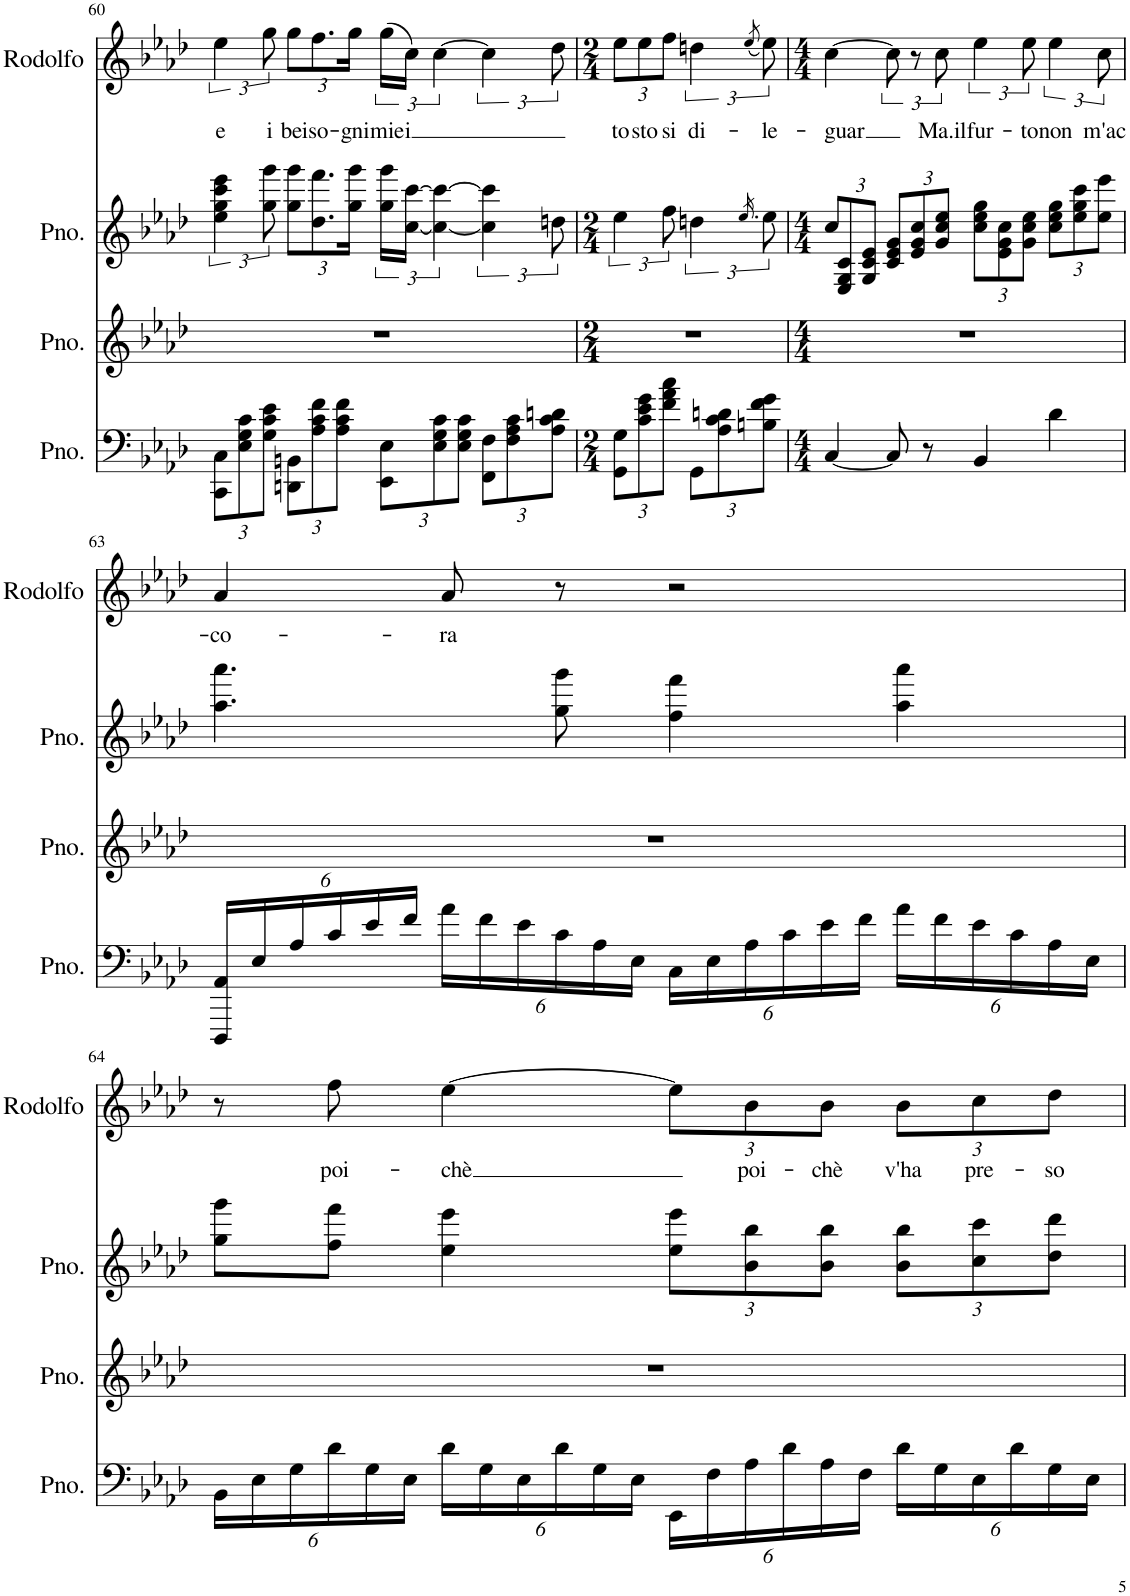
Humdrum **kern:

**kern	**kern	**kern	**kern	**text
*part4	*part3	*part2	*part1	*part1
*staff4	*staff3	*staff2	*staff1	*staff1
*I"Piano	*I"Piano	*I"Piano	*I"Rodolfo	*
*I'Pno.	*I'Pno.	*I'Pno.	*I'Rodolfo	*
!!LO:PB:g=z
*clefF4	*clefG2	*clefG2	*clefG2	*
*k[b-e-a-d-]	*k[b-e-a-d-]	*k[b-e-a-d-]	*k[b-e-a-d-]	*
*M4/4	*M4/4	*M4/4	*M4/4	*
*Xbrackettup	*	*	*	*
=60	=60	=60	=60	=60
!	!	!	!	!LO:LY:b
12CC\ 12C\L	1r	6ee-\ 6gg\ 6ccc\ 6eee-\	6ee-\	e
12E-\ 12G\ 12c\	.	.	.	.
!	!	!	!	!LO:LY:b
12G\ 12c\ 12e-\J	.	12gg\ 12ggg\	12gg\	i
*	*	*Xbrackettup	*Xbrackettup	*
!	!	!	!	!LO:LY:b
12DDn\ 12BBn\L	.	12gg\ 12ggg\L	12gg\L	bei
!	!	!	!	!LO:LY:b
12A-\ 12c\ 12f\	.	12.dd-\ 12.fff\	12.ff\	so-
12A-\ 12c\ 12f\J	.	.	.	.
!	!	!	!	!LO:LY:b
.	.	24gg\ 24ggg\Jk	24gg\Jk	-gni
*	*	*brackettup	*brackettup	*
!	!	!	!	!LO:LY:b
12EE-\ 12E-\L	.	24gg\ 24ggg\LL	(24gg\LL	mie-
!	!	!	!	!LO:LY:b
.	.	[24cc\ [24ccc\JJ	24cc\JJ)	-i
12E-\ 12G\ 12c\	.	6cc\_ 6ccc\_	[6cc\	.
12E-\ 12G\ 12c\J	.	.	.	.
12FF\ 12F\L	.	6cc\] 6ccc\]	6cc\]	.
12F\ 12A-\ 12c\	.	.	.	.
12A-\ 12c\ 12dn\J	.	12ddn\	12dd-\	.
=61	=61	=61	=61	=61
*M2/4	*M2/4	*M2/4	*M2/4	*
*	*	*	*Xbrackettup	*
!	!	!	!	!LO:LY:b
12GG\ 12G\L	2r	6ee-\	12ee-\L	to-
!	!	!	!	!LO:LY:b
12c\ 12e-\ 12g\	.	.	12ee-\	-sto
!	!	!	!	!LO:LY:b
12f\ 12a-\ 12cc\J	.	12ff\	12ff\J	si
*	*	*	*brackettup	*
!	!	!	!	!LO:LY:b
12GG\L	.	6ddn\	6ddn\	di-
12A-\ 12c\ 12dn\	.	.	.	.
.	.	16qee-/	(8qee-/	.
!	!	!	!	!LO:LY:b
12Bn\ 12f\ 12g\J	.	12ee-\	12ee-\)	-le-
=62	=62	=62	=62	=62
*M4/4	*M4/4	*M4/4	*M4/4	*
*	*	*Xbrackettup	*	*
!	!	!	!	!LO:LY:b
[4C/	1r	12cc/L	[4cc\	-guar
.	.	12E-/ 12G/ 12c/	.	.
.	.	12G/ 12c/ 12e-/J	.	.
8C/]	.	12c/ 12e-/ 12g/L	12cc\]	.
.	.	12e-/ 12g/ 12cc/	12r	.
8r	.	.	.	.
!	!	!	!	!LO:LY:b
.	.	12g/ 12cc/ 12ee-/J	12cc\	Ma.il
!	!	!	!	!LO:LY:b
4BB-/	.	12cc\ 12ee-\ 12gg\L	6ee-\	fur-
.	.	12e-\ 12g\ 12cc\	.	.
!	!	!	!	!LO:LY:b
.	.	12g\ 12cc\ 12ee-\J	12ee-\	-to
!	!	!	!	!LO:LY:b
4d-\	.	12cc\ 12ee-\ 12gg\L	6ee-\	non
.	.	12ee-\ 12gg\ 12ccc\	.	.
!	!	!	!	!LO:LY:b
.	.	12ee-\ 12eee-\J	12cc\	m'ac-
!!LO:LB:g=z
=63	=63	=63	=63	=63
!	!	!	!	!LO:LY:b
24DDD-/ 24AA-/LL	1r	4.aa-\ 4.aaa-\	4a-/	-co-
24E-/	.	.	.	.
24A-/	.	.	.	.
24c/	.	.	.	.
24e-/	.	.	.	.
24f/JJ	.	.	.	.
!	!	!	!	!LO:LY:b
24a-\LL	.	.	8a-/	-ra
24f\	.	.	.	.
24e-\	.	.	.	.
24c\	.	8gg\ 8ggg\	8r	.
24A-\	.	.	.	.
24E-\JJ	.	.	.	.
24C\LL	.	4ff\ 4fff\	2r	.
24E-\	.	.	.	.
24A-\	.	.	.	.
24c\	.	.	.	.
24e-\	.	.	.	.
24f\JJ	.	.	.	.
24a-\LL	.	4aa-\ 4aaa-\	.	.
24f\	.	.	.	.
24e-\	.	.	.	.
24c\	.	.	.	.
24A-\	.	.	.	.
24E-\JJ	.	.	.	.
!!LO:LB:g=z
=64	=64	=64	=64	=64
24BB-\LL	1r	8gg\ 8ggg\L	8r	.
24E-\	.	.	.	.
24G\	.	.	.	.
!	!	!	!	!LO:LY:b
24d-\	.	8ff\ 8fff\J	8ff\	poi-
24G\	.	.	.	.
24E-\JJ	.	.	.	.
!	!	!	!	!LO:LY:b
24d-\LL	.	4ee-\ 4eee-\	[4ee-\	-chè
24G\	.	.	.	.
24E-\	.	.	.	.
24d-\	.	.	.	.
24G\	.	.	.	.
24E-\JJ	.	.	.	.
*	*	*	*Xbrackettup	*
24EE-\LL	.	12ee-\ 12eee-\L	12ee-\L]	.
24F\	.	.	.	.
!	!	!	!	!LO:LY:b
24A-\	.	12b-\ 12bb-\	12b-\	poi-
24d-\	.	.	.	.
!	!	!	!	!LO:LY:b
24A-\	.	12b-\ 12bb-\J	12b-\J	-chè
24F\JJ	.	.	.	.
!	!	!	!	!LO:LY:b
24d-\LL	.	12b-\ 12bb-\L	12b-\L	v'ha
24G\	.	.	.	.
!	!	!	!	!LO:LY:b
24E-\	.	12cc\ 12ccc\	12cc\	pre-
24d-\	.	.	.	.
!	!	!	!	!LO:LY:b
24G\	.	12dd-\ 12ddd-\J	12dd-\J	-so
24E-\JJ	.	.	.	.
=	=	=	=	=
*-	*-	*-	*-	*-
